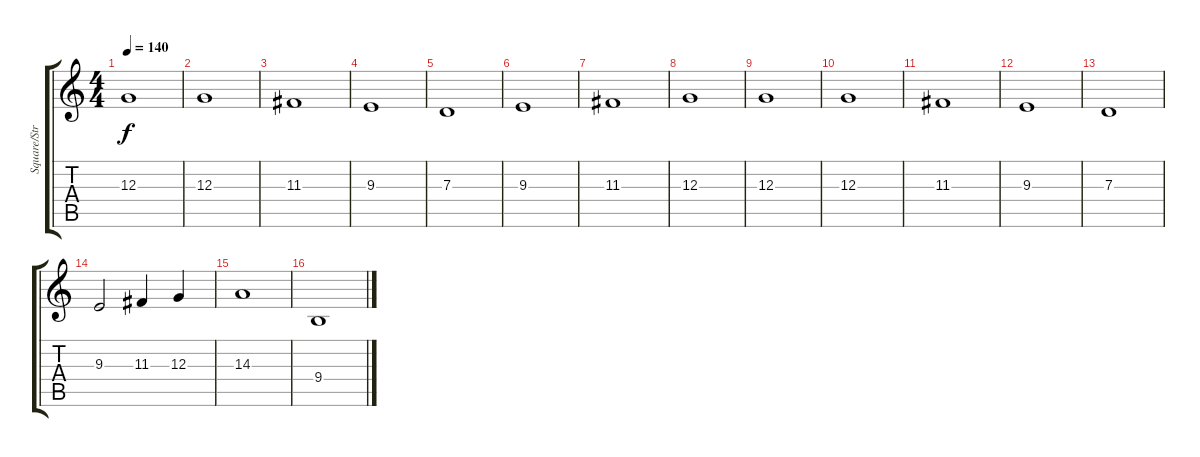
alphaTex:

\track ("Square/Strings" "Square/Str") {instrument stringensemble1}
\staff {score tabs}
\tuning (E4 B3 G3 D3 A2 E2) {hide}
\ts (4 4)
\tempo 140
\clef g2
\ks c
12.3.1{dy f} |
12.3.1 |
11.3.1 |
9.3.1 |
7.3.1 |
9.3.1 |
11.3.1 |
12.3.1 |
12.3.1 |
12.3.1 |
11.3.1 |
9.3.1 |
7.3.1 |
9.3.2 11.3.4 12.3.4 |
14.3.1 |
9.4.1
